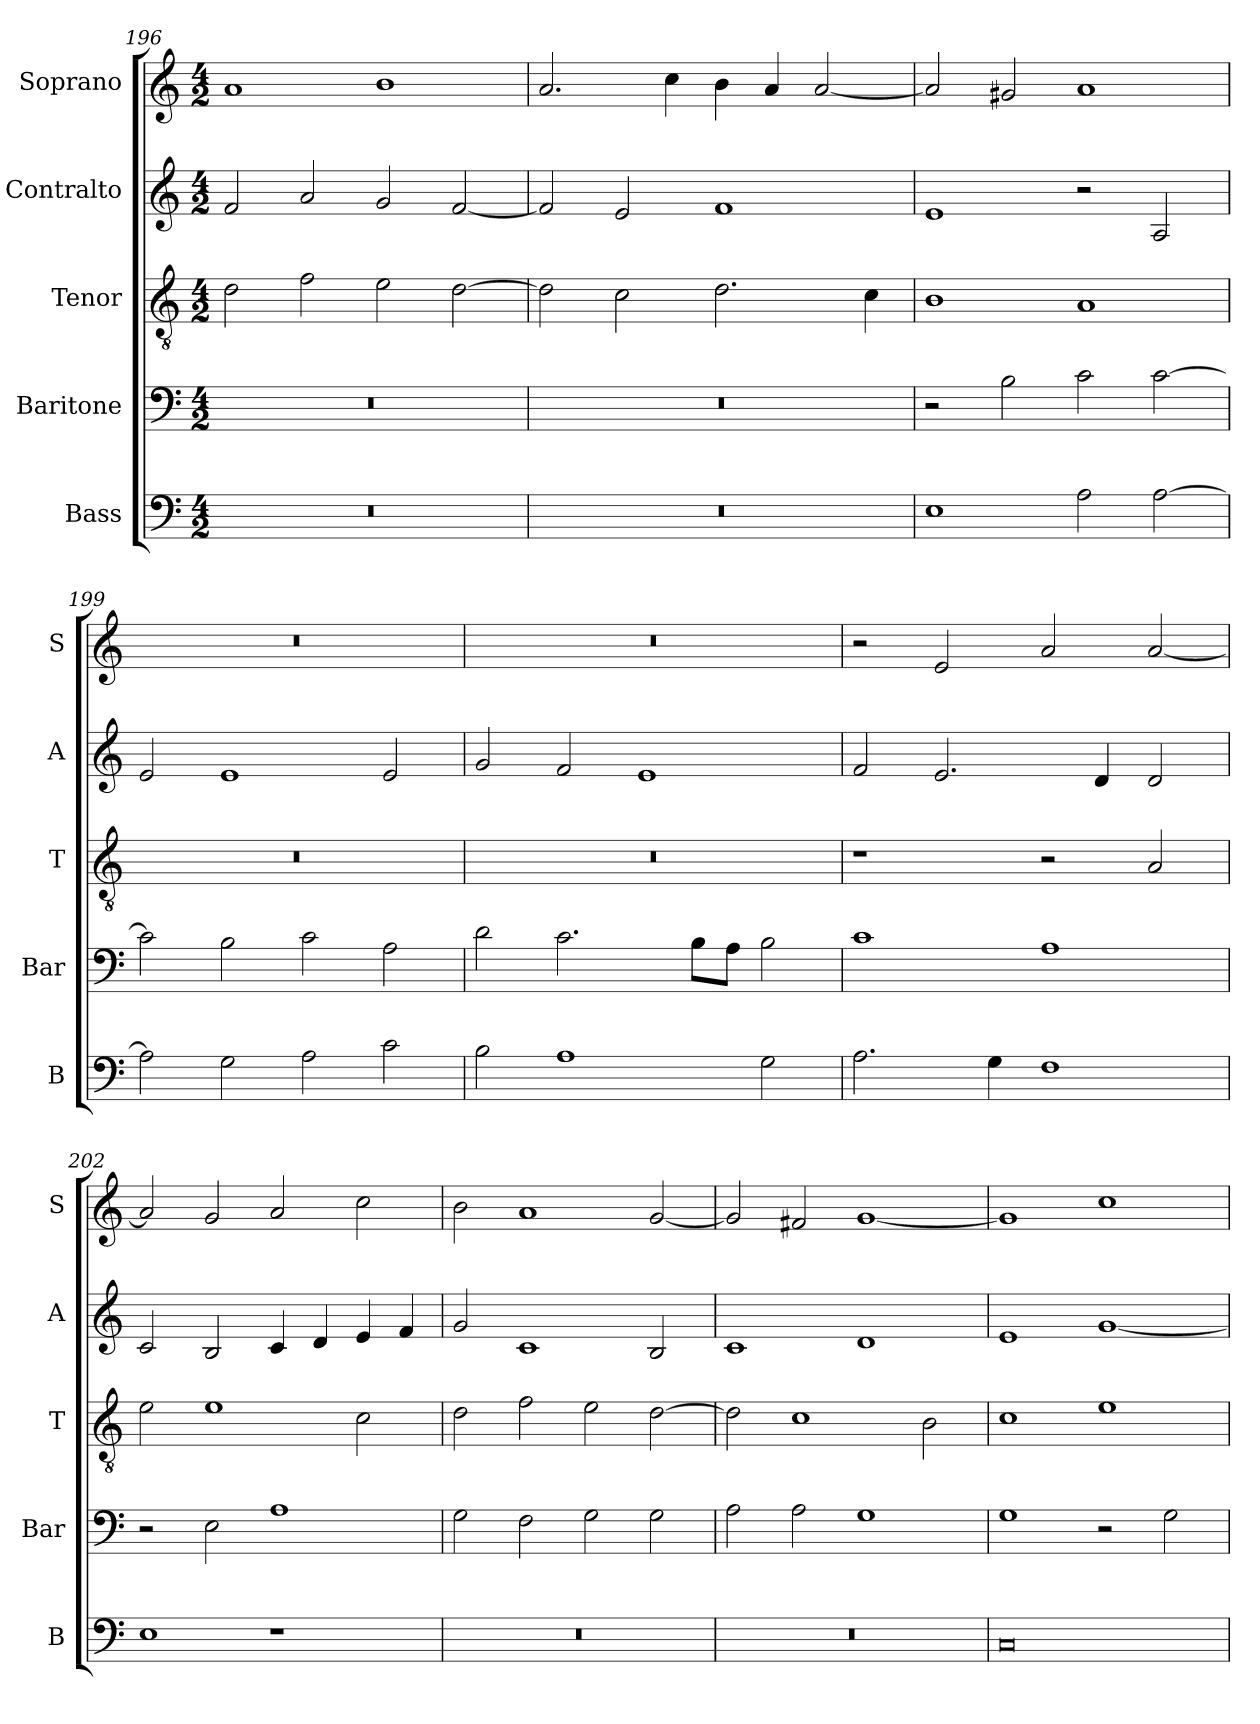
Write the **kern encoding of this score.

**kern	**kern	**kern	**kern	**kern
*part5	*part4	*part3	*part2	*part1
*staff5	*staff4	*staff3	*staff2	*staff1
*I"Bass	*I"Baritone	*I"Tenor	*I"Contralto	*I"Soprano
*I'B	*I'Bar	*I'T	*I'A	*I'S
*clefF4	*clefF4	*clefGv2	*clefG2	*clefG2
*k[]	*k[]	*k[]	*k[]	*k[]
*A:aeo	*A:aeo	*A:aeo	*A:aeo	*A:aeo
*M4/2	*M4/2	*M4/2	*M4/2	*M4/2
=196	=196	=196	=196	=196
0r	0r	2d	2f	1a
.	.	2f	2a	.
.	.	2e	2g	1b
.	.	[2d	[2f	.
=197	=197	=197	=197	=197
0r	0r	2d]	2f]	2.a
.	.	2c	2e	.
.	.	.	.	4cc
.	.	2.d	1f	4b
.	.	.	.	4a
.	.	.	.	[2a
.	.	4c	.	.
=198	=198	=198	=198	=198
1E	2r	1B	1e	2a]
.	2B	.	.	2g#X
2A	2c	1A	2r	1a
[2A	[2c	.	2A	.
=199	=199	=199	=199	=199
2A]	2c]	0r	2e	0r
2G	2B	.	1e	.
2A	2c	.	.	.
2c	2A	.	2e	.
=200	=200	=200	=200	=200
2B	2d	0r	2g	0r
1A	2.c	.	2f	.
.	.	.	1e	.
.	8B\L	.	.	.
.	8A\J	.	.	.
2G	2B	.	.	.
=201	=201	=201	=201	=201
2.A	1c	1r	2f	2r
.	.	.	2.e	2e
4G	.	.	.	.
1F	1A	2r	.	2a
.	.	.	4d	.
.	.	2A	2d	[2a
=202	=202	=202	=202	=202
1E	2r	2e	2c	2a]
.	2E	1e	2B	2g
1r	1A	.	4c	2a
.	.	.	4d	.
.	.	2c	4e	2cc
.	.	.	4f	.
=203	=203	=203	=203	=203
0r	2G	2d	2g	2b
.	2F	2f	1c	1a
.	2G	2e	.	.
.	2G	[2d	2B	[2g
=204	=204	=204	=204	=204
0r	2A	2d]	1c	2g]
.	2A	1c	.	2f#X
.	1G	.	1d	[1g
.	.	2B	.	.
=205	=205	=205	=205	=205
0C	1G	1c	1e	1g]
.	2r	1e	[1g	1cc
.	2G	.	.	.
=	=	=	=	=
*-	*-	*-	*-	*-
